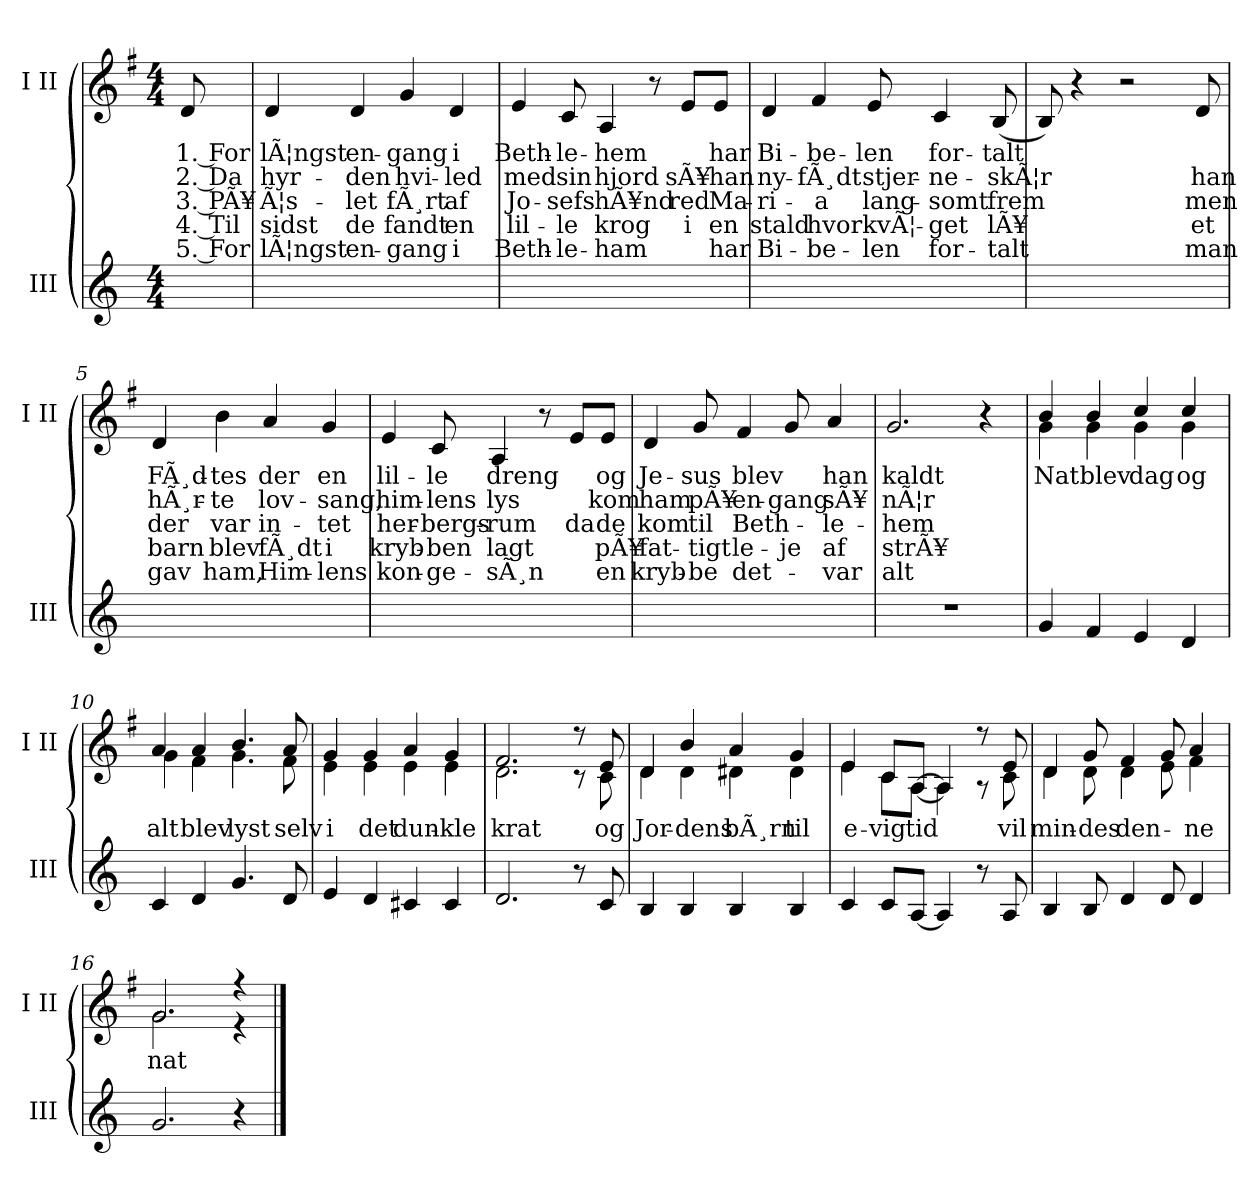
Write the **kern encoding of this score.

**kern	**kern	**text	**text	**text	**text	**text
*part2	*part1	*part1	*part1	*part1	*part1	*part1
*staff2	*staff1	*staff1	*staff1	*staff1	*staff1	*staff1
*I"III	*I"I II	*	*	*	*	*
*I'III	*I'I II	*	*	*	*	*
*clefG2	*clefG2	*	*	*	*	*
*k[]	*k[f#]	*	*	*	*	*
*M4/4	*M4/4	*	*	*	*	*
=	=	=	=	=	=	=
!	!	!LO:LY:b	!LO:LY:b	!LO:LY:b	!LO:LY:b	!LO:LY:b
8ryy	8d/	1. For	2. Da	3. PÃ¥	4. Til	5. For
=1	=1	=1	=1	=1	=1	=1
!	!	!LO:LY:b	!LO:LY:b	!LO:LY:b	!LO:LY:b	!LO:LY:b
1ryy	4d/	lÃ¦ngst	hyr-	Ã¦s-	sidst	lÃ¦ngst
!	!	!LO:LY:b	!LO:LY:b	!LO:LY:b	!LO:LY:b	!LO:LY:b
.	4d/	en-	-den	-let	de	en-
!	!	!LO:LY:b	!LO:LY:b	!LO:LY:b	!LO:LY:b	!LO:LY:b
.	4g/	-gang	hvi-	fÃ¸rt	fandt	-gang
!	!	!LO:LY:b	!LO:LY:b	!LO:LY:b	!LO:LY:b	!LO:LY:b
.	4d/	i	-led	af	en	i
=2	=2	=2	=2	=2	=2	=2
!	!	!LO:LY:b	!LO:LY:b	!LO:LY:b	!LO:LY:b	!LO:LY:b
1ryy	4e/	Beth-	med	Jo-	lil-	Beth-
!	!	!LO:LY:b	!LO:LY:b	!LO:LY:b	!LO:LY:b	!LO:LY:b
.	8c/	-le-	sin	-sefs	-le	-le-
!	!	!LO:LY:b	!LO:LY:b	!LO:LY:b	!LO:LY:b	!LO:LY:b
.	4A/	-hem	hjord	hÃ¥nd	krog	-ham
.	8r	.	.	.	.	.
!	!	!	!LO:LY:b	!LO:LY:b	!LO:LY:b	!
.	8e/L	.	sÃ¥	red	i	.
!	!	!LO:LY:b	!LO:LY:b	!LO:LY:b	!LO:LY:b	!LO:LY:b
.	8e/J	har	han	Ma-	en	har
=3	=3	=3	=3	=3	=3	=3
!	!	!LO:LY:b	!LO:LY:b	!LO:LY:b	!LO:LY:b	!LO:LY:b
1ryy	4d/	Bi-	ny-	-ri-	stald	Bi-
!	!	!LO:LY:b	!LO:LY:b	!LO:LY:b	!LO:LY:b	!LO:LY:b
.	4f#/	-be-	-fÃ¸dt	-a	hvor	-be-
!	!	!LO:LY:b	!LO:LY:b	!LO:LY:b	!LO:LY:b	!LO:LY:b
.	8e/	-len	stjer-	lang-	kvÃ¦-	-len
!	!	!LO:LY:b	!LO:LY:b	!LO:LY:b	!LO:LY:b	!LO:LY:b
.	4c/	for-	-ne-	-somt	-get	for-
!	!	!LO:LY:b	!LO:LY:b	!LO:LY:b	!LO:LY:b	!LO:LY:b
.	(<8B/	-talt	-skÃ¦r	frem	lÃ¥	-talt
=4	=4	=4	=4	=4	=4	=4
1ryy	8B/)	.	.	.	.	.
.	4r	.	.	.	.	.
.	2r	.	.	.	.	.
!	!	!	!LO:LY:b	!LO:LY:b	!LO:LY:b	!LO:LY:b
.	8d/	.	han	men	et	man
!!LO:LB:g=z
=5	=5	=5	=5	=5	=5	=5
!	!	!LO:LY:b	!LO:LY:b	!LO:LY:b	!LO:LY:b	!LO:LY:b
1ryy	4d/	FÃ¸d-	hÃ¸r-	der	barn	gav
!	!	!LO:LY:b	!LO:LY:b	!LO:LY:b	!LO:LY:b	!LO:LY:b
.	4b\	-tes	-te	var	blev	ham,
!	!	!LO:LY:b	!LO:LY:b	!LO:LY:b	!LO:LY:b	!LO:LY:b
.	4a/	der	lov-	in-	fÃ¸dt	Him-
!	!	!LO:LY:b	!LO:LY:b	!LO:LY:b	!LO:LY:b	!LO:LY:b
.	4g/	en	-sang,	-tet	i	-lens
=6	=6	=6	=6	=6	=6	=6
!	!	!LO:LY:b	!LO:LY:b	!LO:LY:b	!LO:LY:b	!LO:LY:b
1ryy	4e/	lil-	him-	her-	kryb-	kon-
!	!	!LO:LY:b	!LO:LY:b	!LO:LY:b	!LO:LY:b	!LO:LY:b
.	8c/	-le	-lens	-bergs-	-ben	-ge-
!	!	!LO:LY:b	!LO:LY:b	!LO:LY:b	!LO:LY:b	!LO:LY:b
.	4A/	dreng	lys	-rum	lagt	-sÃ¸n
.	8r	.	.	.	.	.
!	!	!	!	!LO:LY:b	!	!
.	8e/L	.	.	da	.	.
!	!	!LO:LY:b	!LO:LY:b	!LO:LY:b	!LO:LY:b	!LO:LY:b
.	8e/J	og	kom	de	pÃ¥	en
=7	=7	=7	=7	=7	=7	=7
!	!	!LO:LY:b	!LO:LY:b	!LO:LY:b	!LO:LY:b	!LO:LY:b
1ryy	4d/	Je-	ham	kom	fat-	kryb-
!	!	!LO:LY:b	!LO:LY:b	!LO:LY:b	!LO:LY:b	!LO:LY:b
.	8g/	-sus	pÃ¥	til	-tigt	-be
!	!	!LO:LY:b	!LO:LY:b	!LO:LY:b	!LO:LY:b	!LO:LY:b
.	4f#/	blev	en-	Beth-	le-	det-
!	!	!	!LO:LY:b	!	!LO:LY:b	!
.	8g/	.	-gang	.	-je	.
!	!	!LO:LY:b	!LO:LY:b	!LO:LY:b	!LO:LY:b	!LO:LY:b
.	4a/	han	sÃ¥	-le-	af	-var
=8	=8	=8	=8	=8	=8	=8
!	!	!LO:LY:b	!LO:LY:b	!LO:LY:b	!LO:LY:b	!LO:LY:b
1r	2.g/	kaldt	nÃ¦r	-hem	strÃ¥	alt
.	4r	.	.	.	.	.
=9	=9	=9	=9	=9	=9	=9
!	!	!LO:LY:b	!	!	!	!
*	*^	*	*	*	*	*
4g/	4b/	4g\	Nat	.	.	.	.
!	!	!	!LO:LY:b	!	!	!	!
4f/	4b/	4g\	blev	.	.	.	.
!	!	!	!LO:LY:b	!	!	!	!
4e/	4cc/	4g\	dag	.	.	.	.
!	!	!	!LO:LY:b	!	!	!	!
4d/	4cc/	4g\	og	.	.	.	.
!!LO:LB:g=z	!!
=10	=10	=10	=10	=10	=10	=10	=10
!	!	!	!LO:LY:b	!	!	!	!
4c/	4a/	4g\	alt	.	.	.	.
!	!	!	!LO:LY:b	!	!	!	!
4d/	4a/	4f#\	blev	.	.	.	.
!	!	!	!LO:LY:b	!	!	!	!
4.g/	4.b/	4.g\	lyst	.	.	.	.
!	!	!	!LO:LY:b	!	!	!	!
8d/	8a/	8f#\	selv	.	.	.	.
=11	=11	=11	=11	=11	=11	=11	=11
!	!	!	!LO:LY:b	!	!	!	!
4e/	4g/	4e\	i	.	.	.	.
!	!	!	!LO:LY:b	!	!	!	!
4d/	4g/	4e\	det	.	.	.	.
!	!	!	!LO:LY:b	!	!	!	!
4c#X/	4a/	4e\	dun-	.	.	.	.
!	!	!	!LO:LY:b	!	!	!	!
4c#/	4g/	4e\	-kle	.	.	.	.
=12	=12	=12	=12	=12	=12	=12	=12
!	!	!	!LO:LY:b	!	!	!	!
2.d/	2.f#/	2.d\	krat	.	.	.	.
8r	8r	8r	.	.	.	.	.
!	!	!	!LO:LY:b	!	!	!	!
8c/	8e/	8c\	og	.	.	.	.
=13	=13	=13	=13	=13	=13	=13	=13
!	!	!	!LO:LY:b	!	!	!	!
4B/	4d/	4d\	Jor-	.	.	.	.
!	!	!	!LO:LY:b	!	!	!	!
4B/	4b/	4d\	-dens	.	.	.	.
!	!	!	!LO:LY:b	!	!	!	!
4B/	4a/	4d#X\	bÃ¸rn	.	.	.	.
!	!	!	!LO:LY:b	!	!	!	!
4B/	4g/	4d#\	til	.	.	.	.
=14	=14	=14	=14	=14	=14	=14	=14
!	!	!	!LO:LY:b	!	!	!	!
4c/	4e/	4e\	e-	.	.	.	.
!	!	!	!LO:LY:b	!	!	!	!
8c/L	8c/L	8c\L	-vig	.	.	.	.
!	!	!	!LO:LY:b	!	!	!	!
[8A/J	[8A/J	[8A\J	tid	.	.	.	.
4A/]	4A/]	4A\]	.	.	.	.	.
8r	8r	8r	.	.	.	.	.
!	!	!	!LO:LY:b	!	!	!	!
8A/	8e/	8c\	vil	.	.	.	.
!!LO:LB:g=z	!!
=15	=15	=15	=15	=15	=15	=15	=15
!	!	!	!LO:LY:b	!	!	!	!
4B/	4d/	4d\	min-	.	.	.	.
!	!	!	!LO:LY:b	!	!	!	!
8B/	8g/	8d\	-des	.	.	.	.
!	!	!	!LO:LY:b	!	!	!	!
4d/	4f#/	4d\	-den-	.	.	.	.
8d/	8g/	8e\	.	.	.	.	.
!	!	!	!LO:LY:b	!	!	!	!
4d/	4a/	4f#\	-ne	.	.	.	.
=16	=16	=16	=16	=16	=16	=16	=16
!	!	!	!LO:LY:b	!	!	!	!
2.g/	2.g/	2.g\	nat	.	.	.	.
4r	4r	4r	.	.	.	.	.
*	*v	*v	*	*	*	*	*
==	==	==	==	==	==	==
*-	*-	*-	*-	*-	*-	*-
